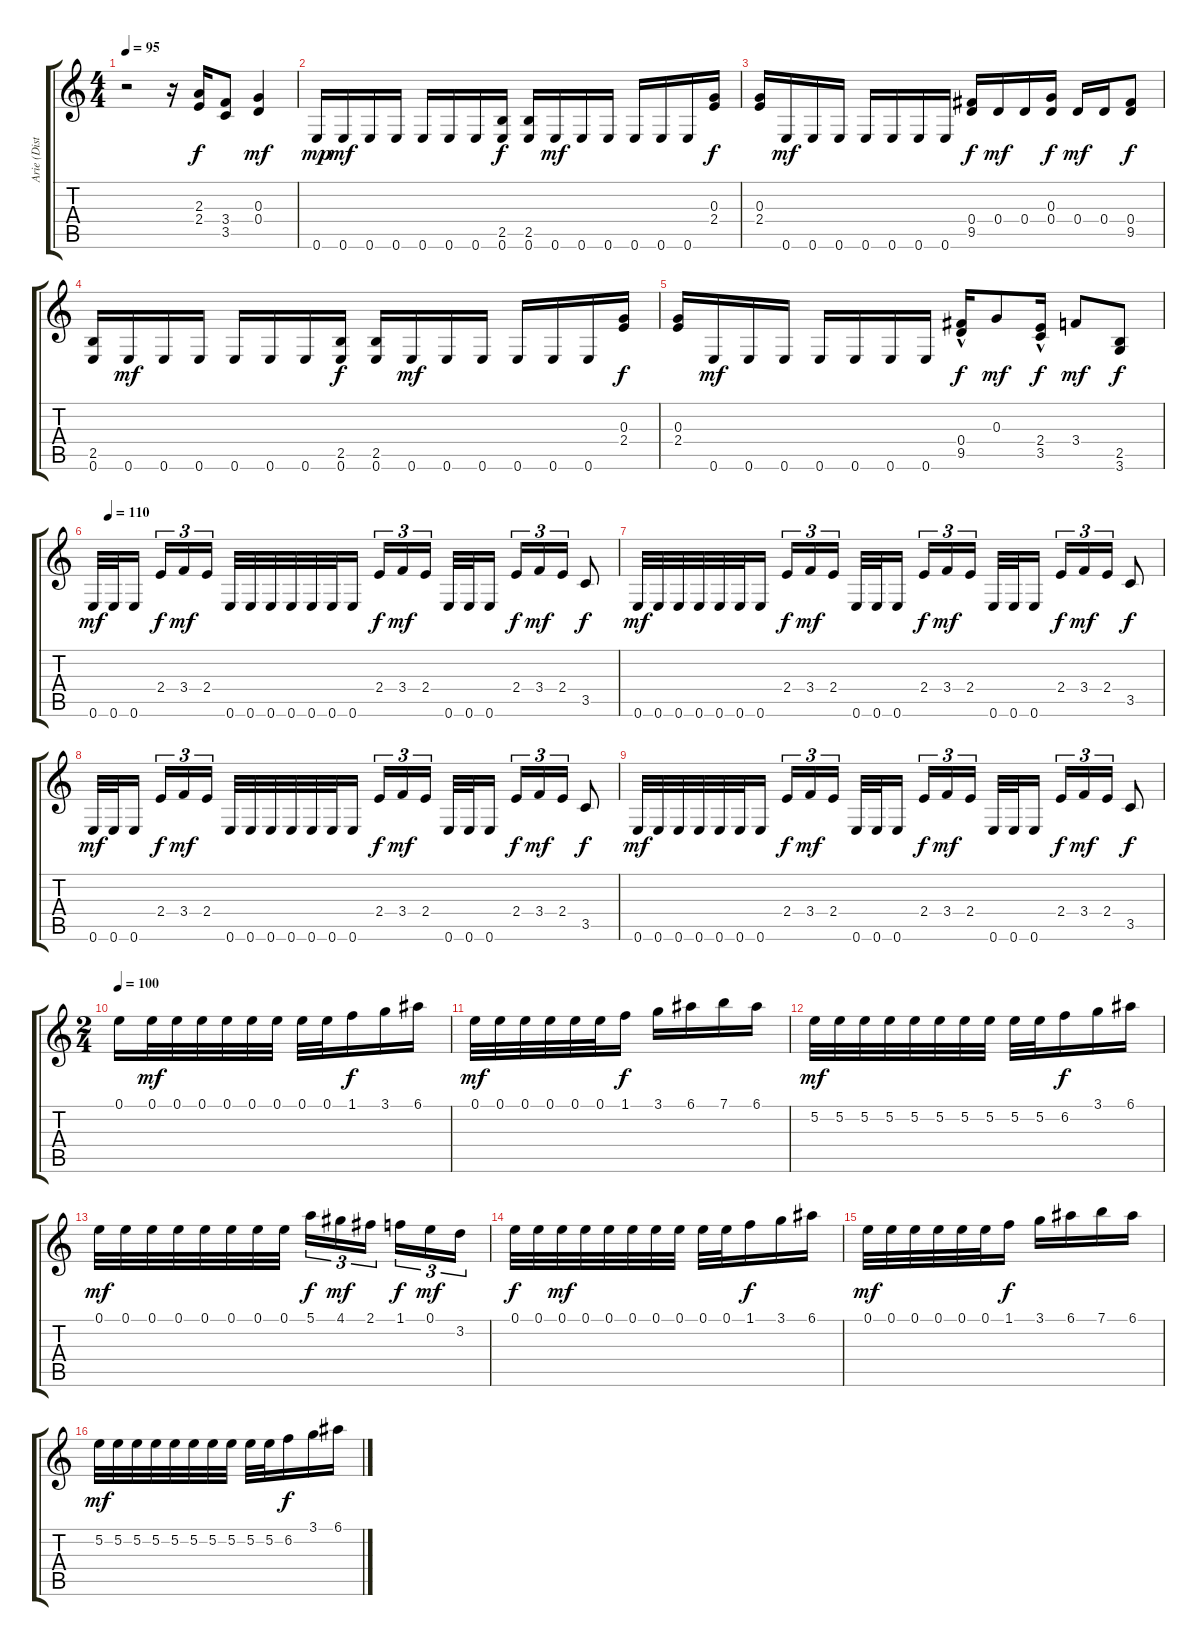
\track ("Arie (Distortion)" "Arie (Dist") {instrument distortionguitar}
\staff {score tabs}
\tuning (E4 B3 G3 D3 A2 E2) {hide}
\ts (4 4)
\tempo 95
\clef g2
\ks c
r.2{dy f} r.16 (2.3 2.4).16 (3.4 3.5).8 (0.3 0.4).4{dy mf} |
0.6.16{dy mp} 0.6.16{dy mf} 0.6.16 0.6.16 0.6.16 0.6.16 0.6.16 (2.5 0.6).16{dy f} (2.5 0.6).16 0.6.16{dy mf} 0.6.16 0.6.16 0.6.16 0.6.16 0.6.16 (0.3 2.4).16{dy f} |
(0.3 2.4).16 0.6.16{dy mf} 0.6.16 0.6.16 0.6.16 0.6.16 0.6.16 0.6.16 (0.4 9.5).16{dy f} 0.4.16{dy mf} 0.4.16 (0.3 0.4).16{dy f} 0.4.16{dy mf} 0.4.16 (0.4 9.5).8{dy f} |
(2.5 0.6).16 0.6.16{dy mf} 0.6.16 0.6.16 0.6.16 0.6.16 0.6.16 (2.5 0.6).16{dy f} (2.5 0.6).16 0.6.16{dy mf} 0.6.16 0.6.16 0.6.16 0.6.16 0.6.16 (0.3 2.4).16{dy f} |
(0.3 2.4).16 0.6.16{dy mf} 0.6.16 0.6.16 0.6.16 0.6.16 0.6.16 0.6.16 (0.4{hac} 9.5).16{dy f} 0.3.8{dy mf} (2.4 3.5{hac}).16{dy f} 3.4.8{dy mf} (2.5 3.6).8{dy f} |
\tempo (110 0.03125)
0.6.32{dy mf} 0.6.32 0.6.16 2.4.16{tu (3 2) dy f} 3.4.16{tu (3 2) dy mf} 2.4.16{tu (3 2)} 0.6.32 0.6.32 0.6.32 0.6.32 0.6.32 0.6.32 0.6.16 2.4.16{tu (3 2) dy f} 3.4.16{tu (3 2) dy mf} 2.4.16{tu (3 2)} 0.6.32 0.6.32 0.6.16 2.4.16{tu (3 2) dy f} 3.4.16{tu (3 2) dy mf} 2.4.16{tu (3 2)} 3.5.8{dy f} |
0.6.32{dy mf} 0.6.32 0.6.32 0.6.32 0.6.32 0.6.32 0.6.16 2.4.16{tu (3 2) dy f} 3.4.16{tu (3 2) dy mf} 2.4.16{tu (3 2)} 0.6.32 0.6.32 0.6.16 2.4.16{tu (3 2) dy f} 3.4.16{tu (3 2) dy mf} 2.4.16{tu (3 2)} 0.6.32 0.6.32 0.6.16 2.4.16{tu (3 2) dy f} 3.4.16{tu (3 2) dy mf} 2.4.16{tu (3 2)} 3.5.8{dy f} |
0.6.32{dy mf} 0.6.32 0.6.16 2.4.16{tu (3 2) dy f} 3.4.16{tu (3 2) dy mf} 2.4.16{tu (3 2)} 0.6.32 0.6.32 0.6.32 0.6.32 0.6.32 0.6.32 0.6.16 2.4.16{tu (3 2) dy f} 3.4.16{tu (3 2) dy mf} 2.4.16{tu (3 2)} 0.6.32 0.6.32 0.6.16 2.4.16{tu (3 2) dy f} 3.4.16{tu (3 2) dy mf} 2.4.16{tu (3 2)} 3.5.8{dy f} |
0.6.32{dy mf} 0.6.32 0.6.32 0.6.32 0.6.32 0.6.32 0.6.16 2.4.16{tu (3 2) dy f} 3.4.16{tu (3 2) dy mf} 2.4.16{tu (3 2)} 0.6.32 0.6.32 0.6.16 2.4.16{tu (3 2) dy f} 3.4.16{tu (3 2) dy mf} 2.4.16{tu (3 2)} 0.6.32 0.6.32 0.6.16 2.4.16{tu (3 2) dy f} 3.4.16{tu (3 2) dy mf} 2.4.16{tu (3 2)} 3.5.8{dy f} |
\ts (2 4)
\tempo 100
0.1.16 0.1.32{dy mf} 0.1.32 0.1.32 0.1.32 0.1.32 0.1.32 0.1.32 0.1.32 1.1.16{dy f} 3.1.16 6.1.16 |
0.1.32{dy mf} 0.1.32 0.1.32 0.1.32 0.1.32 0.1.32 1.1.16{dy f} 3.1.16 6.1.16 7.1.16 6.1.16 |
5.2.32{dy mf} 5.2.32 5.2.32 5.2.32 5.2.32 5.2.32 5.2.32 5.2.32 5.2.32 5.2.32 6.2.16{dy f} 3.1.16 6.1.16 |
0.1.32{dy mf} 0.1.32 0.1.32 0.1.32 0.1.32 0.1.32 0.1.32 0.1.32 5.1.16{tu (3 2) dy f} 4.1.16{tu (3 2) dy mf} 2.1.16{tu (3 2)} 1.1.16{tu (3 2) dy f} 0.1.16{tu (3 2) dy mf} 3.2.16{tu (3 2)} |
0.1.32{dy f} 0.1.32 0.1.32{dy mf} 0.1.32 0.1.32 0.1.32 0.1.32 0.1.32 0.1.32 0.1.32 1.1.16{dy f} 3.1.16 6.1.16 |
0.1.32{dy mf} 0.1.32 0.1.32 0.1.32 0.1.32 0.1.32 1.1.16{dy f} 3.1.16 6.1.16 7.1.16 6.1.16 |
5.2.32{dy mf} 5.2.32 5.2.32 5.2.32 5.2.32 5.2.32 5.2.32 5.2.32 5.2.32 5.2.32 6.2.16{dy f} 3.1.16 6.1.16
